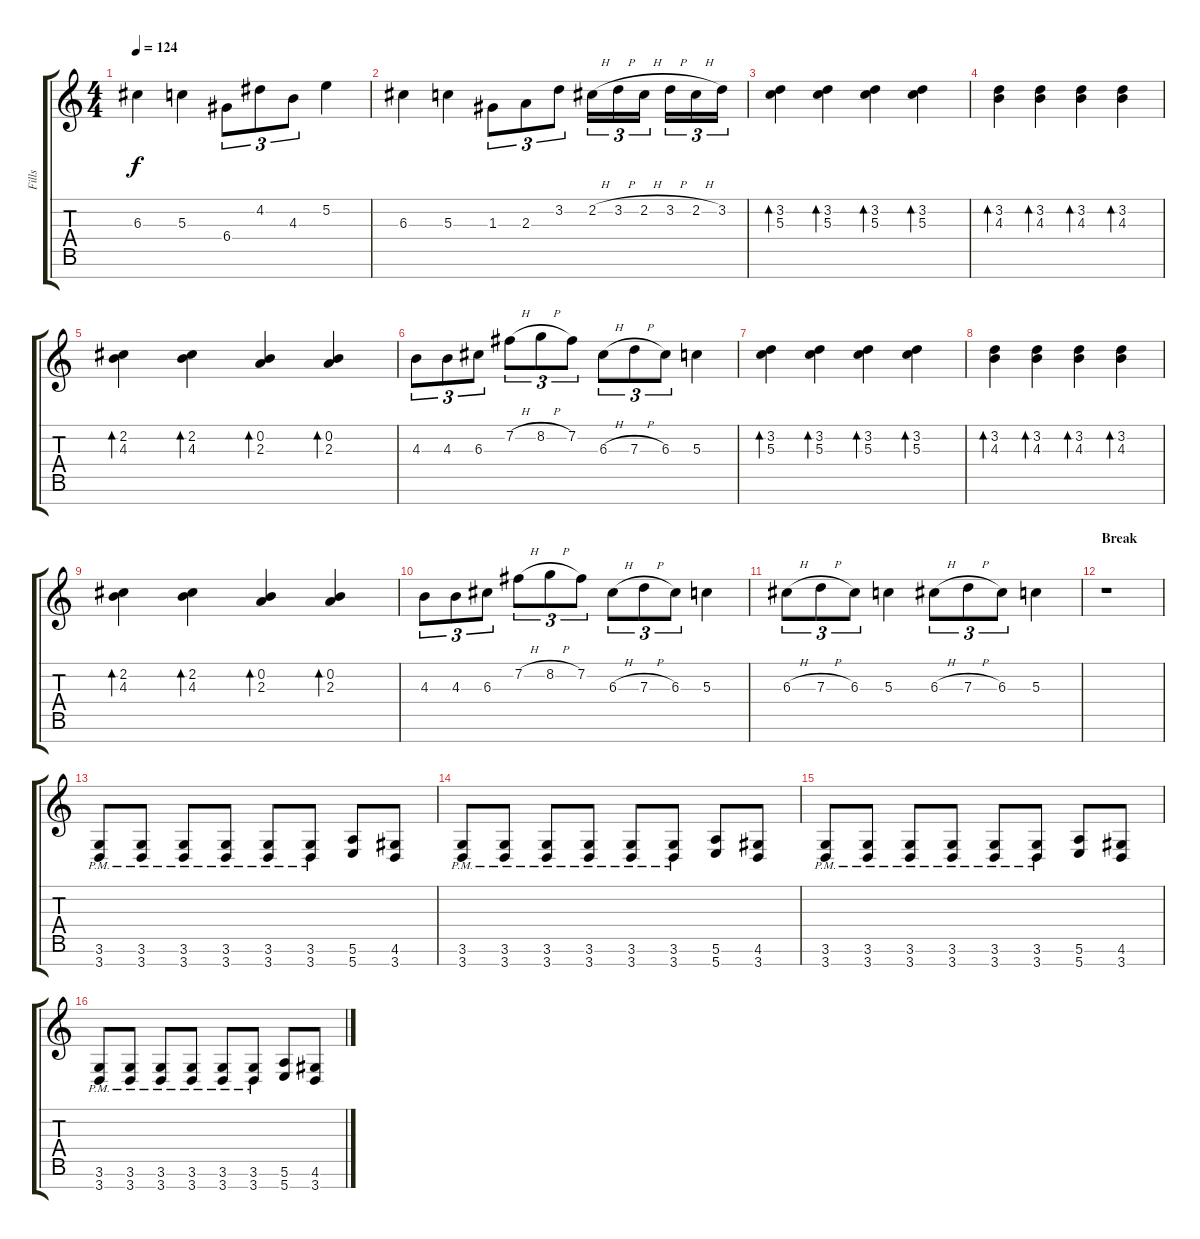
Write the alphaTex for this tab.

\track ("Fills" "Fills") {instrument distortionguitar}
\staff {score tabs}
\tuning (E4 B3 G3 D3 A2 E2 B1) {hide}
\ts (4 4)
\tempo 124
\clef g2
\ks c
6.3.4{dy f volume 9 balance 8} 5.3.4 6.4.8{tu (3 2)} 4.2.8{tu (3 2)} 4.3.8{tu (3 2)} 5.2.4 |
6.3.4 5.3.4 1.3.8{tu (3 2)} 2.3.8{tu (3 2)} 3.2.8{tu (3 2)} 2.2{h}.16{tu (3 2)} 3.2{h}.16{tu (3 2)} 2.2{h}.16{tu (3 2)} 3.2{h}.16{tu (3 2)} 2.2{h}.16{tu (3 2)} 3.2.16{tu (3 2)} |
(3.2 5.3).4{bd 480} (3.2 5.3).4{bd 480} (3.2 5.3).4{bd 480} (3.2 5.3).4{bd 480} |
(3.2 4.3).4{bd 480} (3.2 4.3).4{bd 480} (3.2 4.3).4{bd 480} (3.2 4.3).4{bd 480} |
(2.2 4.3).4{bd 480} (2.2 4.3).4{bd 480} (0.2 2.3).4{bd 480} (0.2 2.3).4{bd 480} |
4.3.8{tu (3 2)} 4.3.8{tu (3 2)} 6.3.8{tu (3 2)} 7.2{h}.8{tu (3 2)} 8.2{h}.8{tu (3 2)} 7.2.8{tu (3 2)} 6.3{h}.8{tu (3 2)} 7.3{h}.8{tu (3 2)} 6.3.8{tu (3 2)} 5.3.4 |
(3.2 5.3).4{bd 480} (3.2 5.3).4{bd 480} (3.2 5.3).4{bd 480} (3.2 5.3).4{bd 480} |
(3.2 4.3).4{bd 480} (3.2 4.3).4{bd 480} (3.2 4.3).4{bd 480} (3.2 4.3).4{bd 480} |
(2.2 4.3).4{bd 480} (2.2 4.3).4{bd 480} (0.2 2.3).4{bd 480} (0.2 2.3).4{bd 480} |
4.3.8{tu (3 2)} 4.3.8{tu (3 2)} 6.3.8{tu (3 2)} 7.2{h}.8{tu (3 2)} 8.2{h}.8{tu (3 2)} 7.2.8{tu (3 2)} 6.3{h}.8{tu (3 2)} 7.3{h}.8{tu (3 2)} 6.3.8{tu (3 2)} 5.3.4 |
6.3{h}.8{tu (3 2)} 7.3{h}.8{tu (3 2)} 6.3.8{tu (3 2)} 5.3.4 6.3{h}.8{tu (3 2)} 7.3{h}.8{tu (3 2)} 6.3.8{tu (3 2)} 5.3.4 |
\section ("" "Break")
r.1 |
(3.6{pm} 3.7{pm}).8{volume 13 balance 8 instrument overdrivenguitar} (3.6{pm} 3.7{pm}).8 (3.6{pm} 3.7{pm}).8 (3.6{pm} 3.7{pm}).8 (3.6{pm} 3.7{pm}).8 (3.6{pm} 3.7{pm}).8 (5.6 5.7).8 (4.6 3.7).8 |
(3.6{pm} 3.7{pm}).8 (3.6{pm} 3.7{pm}).8 (3.6{pm} 3.7{pm}).8 (3.6{pm} 3.7{pm}).8 (3.6{pm} 3.7{pm}).8 (3.6{pm} 3.7{pm}).8 (5.6 5.7).8 (4.6 3.7).8 |
(3.6{pm} 3.7{pm}).8 (3.6{pm} 3.7{pm}).8 (3.6{pm} 3.7{pm}).8 (3.6{pm} 3.7{pm}).8 (3.6{pm} 3.7{pm}).8 (3.6{pm} 3.7{pm}).8 (5.6 5.7).8 (4.6 3.7).8 |
(3.6{pm} 3.7{pm}).8 (3.6{pm} 3.7{pm}).8 (3.6{pm} 3.7{pm}).8 (3.6{pm} 3.7{pm}).8 (3.6{pm} 3.7{pm}).8 (3.6{pm} 3.7{pm}).8 (5.6 5.7).8 (4.6 3.7).8
